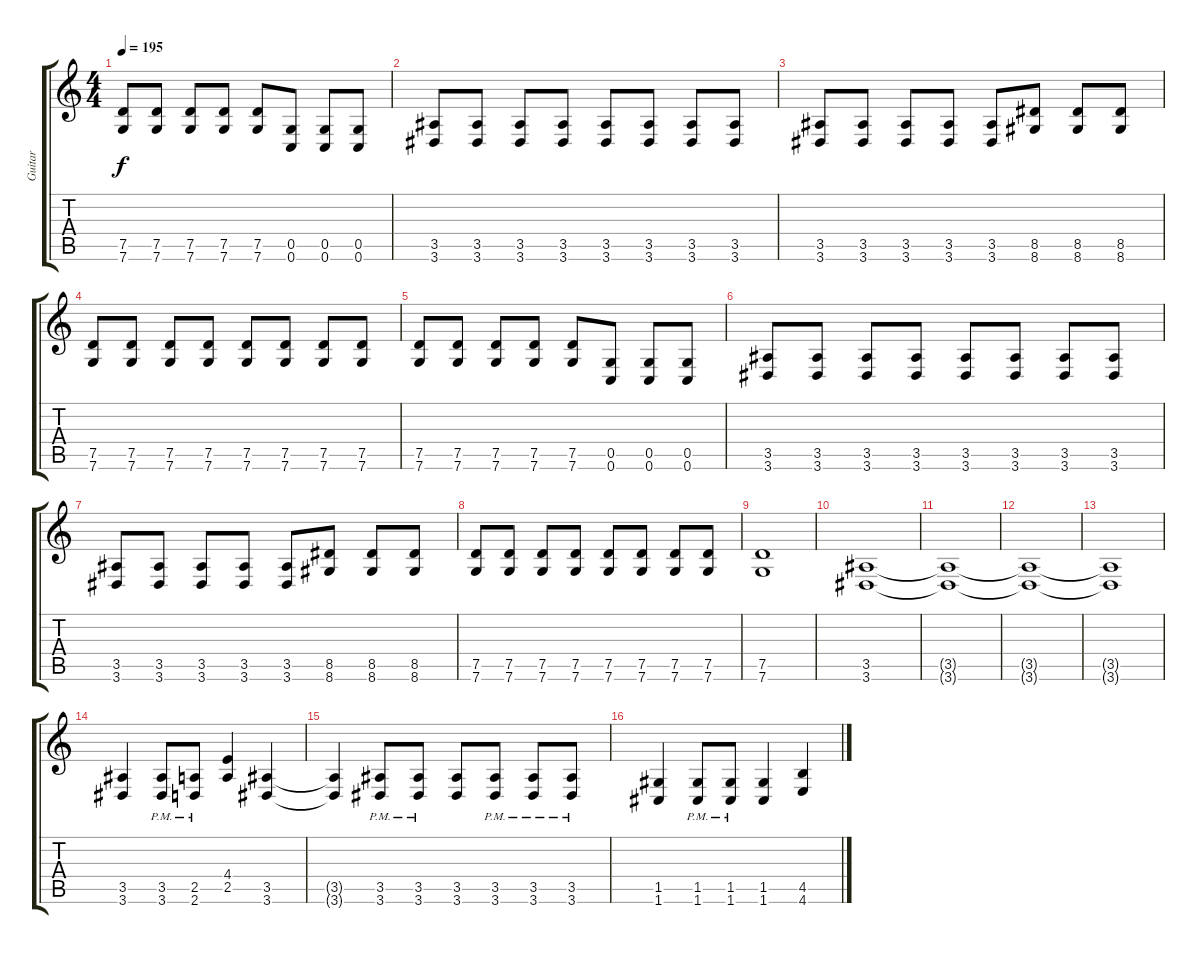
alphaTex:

\track ("Guitar" "Guitar") {instrument distortionguitar}
\staff {score tabs}
\tuning (D4 A3 F3 C3 G2 C2) {hide}
\ts (4 4)
\tempo 195
\clef g2
\ks c
(7.5 7.6).8{dy f} (7.5 7.6).8 (7.5 7.6).8 (7.5 7.6).8 (7.5 7.6).8 (0.5 0.6).8 (0.5 0.6).8 (0.5 0.6).8 |
(3.5 3.6).8 (3.5 3.6).8 (3.5 3.6).8 (3.5 3.6).8 (3.5 3.6).8 (3.5 3.6).8 (3.5 3.6).8 (3.5 3.6).8 |
(3.5 3.6).8 (3.5 3.6).8 (3.5 3.6).8 (3.5 3.6).8 (3.5 3.6).8 (8.5 8.6).8 (8.5 8.6).8 (8.5 8.6).8 |
(7.5 7.6).8 (7.5 7.6).8 (7.5 7.6).8 (7.5 7.6).8 (7.5 7.6).8 (7.5 7.6).8 (7.5 7.6).8 (7.5 7.6).8 |
(7.5 7.6).8 (7.5 7.6).8 (7.5 7.6).8 (7.5 7.6).8 (7.5 7.6).8 (0.5 0.6).8 (0.5 0.6).8 (0.5 0.6).8 |
(3.5 3.6).8 (3.5 3.6).8 (3.5 3.6).8 (3.5 3.6).8 (3.5 3.6).8 (3.5 3.6).8 (3.5 3.6).8 (3.5 3.6).8 |
(3.5 3.6).8 (3.5 3.6).8 (3.5 3.6).8 (3.5 3.6).8 (3.5 3.6).8 (8.5 8.6).8 (8.5 8.6).8 (8.5 8.6).8 |
(7.5 7.6).8 (7.5 7.6).8 (7.5 7.6).8 (7.5 7.6).8 (7.5 7.6).8 (7.5 7.6).8 (7.5 7.6).8 (7.5 7.6).8 |
(7.5 7.6).1 |
(3.5 3.6).1 |
(3.5{t} 3.6{t}).1 |
(3.5{t} 3.6{t}).1 |
(3.5{t} 3.6{t}).1 |
(3.5 3.6).4 (3.5{pm} 3.6{pm}).8 (2.5{pm} 2.6{pm}).8 (4.4 2.5).4 (3.5 3.6).4 |
(3.5{t} 3.6{t}).4 (3.5{pm} 3.6{pm}).8 (3.5{pm} 3.6{pm}).8 (3.5 3.6).8 (3.5{pm} 3.6{pm}).8 (3.5{pm} 3.6{pm}).8 (3.5{pm} 3.6{pm}).8 |
(1.5 1.6).4 (1.5{pm} 1.6{pm}).8 (1.5{pm} 1.6{pm}).8 (1.5 1.6).4 (4.5 4.6).4
